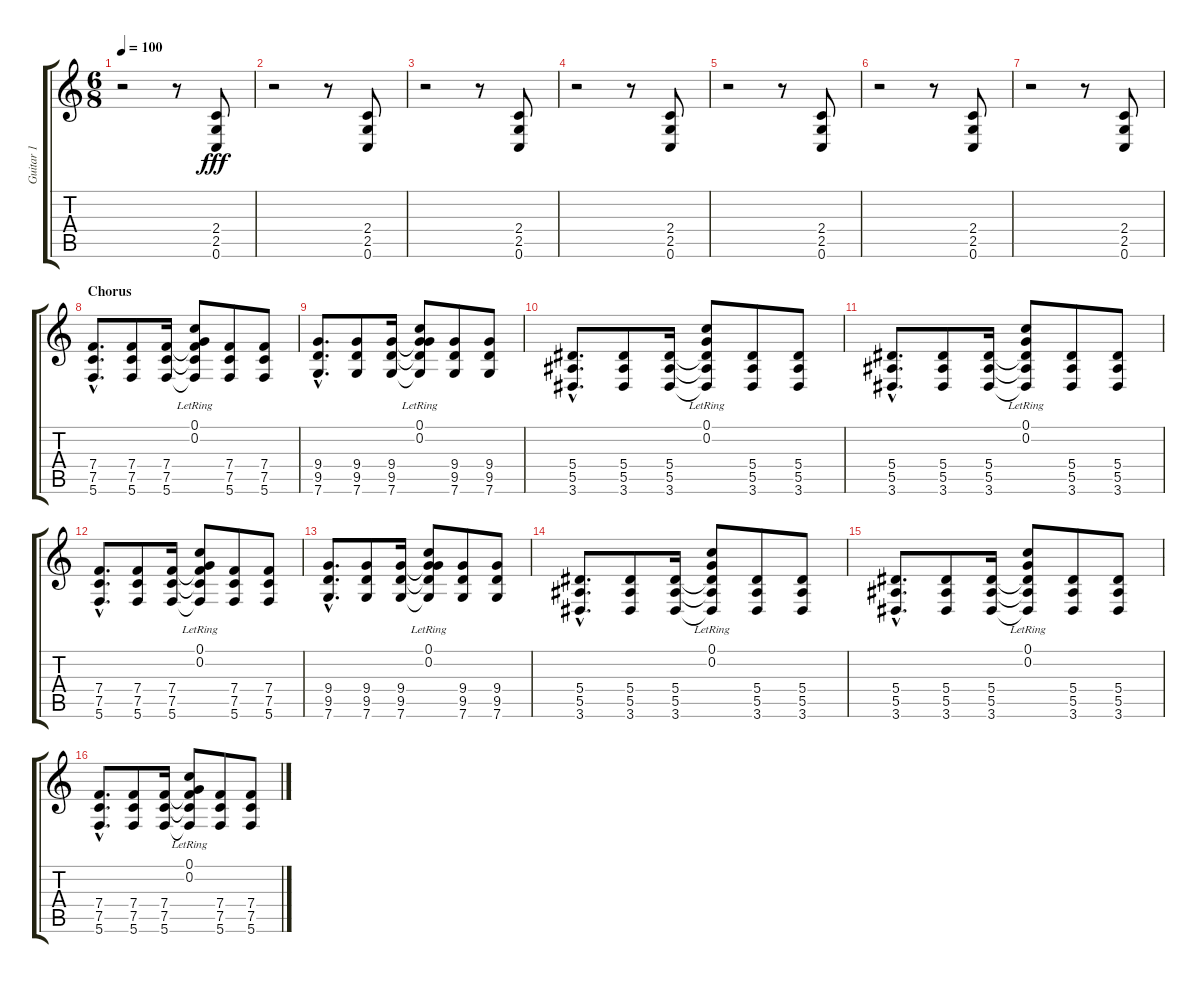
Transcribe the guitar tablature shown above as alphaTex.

\track ("Guitar 1" "Guitar 1") {instrument distortionguitar}
\staff {score tabs}
\tuning (C4 G3 Eb3 Bb2 F2 C2) {hide}
\ts (6 8)
\tempo 100
\clef g2
\ks c
r.2{dy fff} r.8 (2.4 2.5 0.6).8 |
r.2 r.8 (2.4 2.5 0.6).8 |
r.2 r.8 (2.4 2.5 0.6).8 |
r.2 r.8 (2.4 2.5 0.6).8 |
r.2 r.8 (2.4 2.5 0.6).8 |
r.2 r.8 (2.4 2.5 0.6).8 |
r.2 r.8 (2.4 2.5 0.6).8 |
\section ("" "Chorus")
(7.4{hac} 7.5{hac} 5.6{hac}).8{d} (7.4 7.5 5.6).8 (7.4 7.5 5.6).16 (0.1{lr} 0.2{lr} 7.4{t} 7.5{t} 5.6{t}).8 (7.4 7.5 5.6).8 (7.4 7.5 5.6).8 |
(9.4{hac} 9.5{hac} 7.6{hac}).8{d} (9.4 9.5 7.6).8 (9.4 9.5 7.6).16 (0.1{lr} 0.2{lr} 9.4{t} 9.5{t} 7.6{t}).8 (9.4 9.5 7.6).8 (9.4 9.5 7.6).8 |
(5.4{hac} 5.5{hac} 3.6{hac}).8{d} (5.4 5.5 3.6).8 (5.4 5.5 3.6).16 (0.1{lr} 0.2{lr} 5.4{t} 5.5{t} 3.6{t}).8 (5.4 5.5 3.6).8 (5.4 5.5 3.6).8 |
(5.4{hac} 5.5{hac} 3.6{hac}).8{d} (5.4 5.5 3.6).8 (5.4 5.5 3.6).16 (0.1{lr} 0.2{lr} 5.4{t} 5.5{t} 3.6{t}).8 (5.4 5.5 3.6).8 (5.4 5.5 3.6).8 |
(7.4{hac} 7.5{hac} 5.6{hac}).8{d} (7.4 7.5 5.6).8 (7.4 7.5 5.6).16 (0.1{lr} 0.2{lr} 7.4{t} 7.5{t} 5.6{t}).8 (7.4 7.5 5.6).8 (7.4 7.5 5.6).8 |
(9.4{hac} 9.5{hac} 7.6{hac}).8{d} (9.4 9.5 7.6).8 (9.4 9.5 7.6).16 (0.1{lr} 0.2{lr} 9.4{t} 9.5{t} 7.6{t}).8 (9.4 9.5 7.6).8 (9.4 9.5 7.6).8 |
(5.4{hac} 5.5{hac} 3.6{hac}).8{d} (5.4 5.5 3.6).8 (5.4 5.5 3.6).16 (0.1{lr} 0.2{lr} 5.4{t} 5.5{t} 3.6{t}).8 (5.4 5.5 3.6).8 (5.4 5.5 3.6).8 |
(5.4{hac} 5.5{hac} 3.6{hac}).8{d} (5.4 5.5 3.6).8 (5.4 5.5 3.6).16 (0.1{lr} 0.2{lr} 5.4{t} 5.5{t} 3.6{t}).8 (5.4 5.5 3.6).8 (5.4 5.5 3.6).8 |
(7.4{hac} 7.5{hac} 5.6{hac}).8{d} (7.4 7.5 5.6).8 (7.4 7.5 5.6).16 (0.1{lr} 0.2{lr} 7.4{t} 7.5{t} 5.6{t}).8 (7.4 7.5 5.6).8 (7.4 7.5 5.6).8
